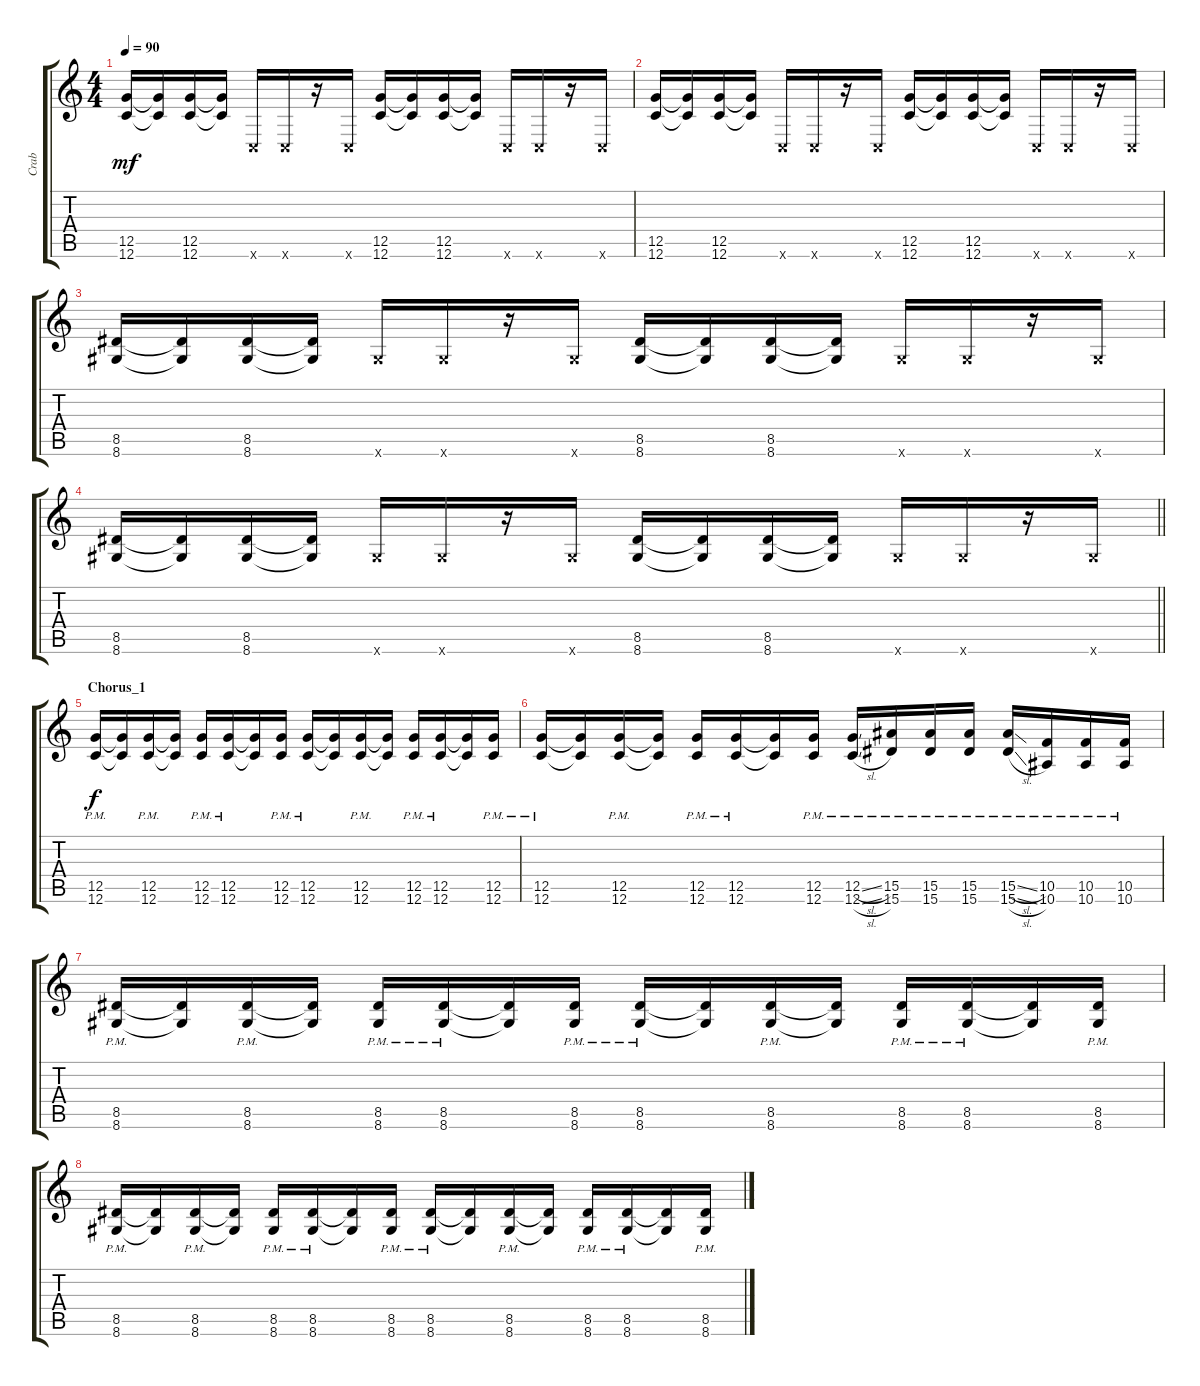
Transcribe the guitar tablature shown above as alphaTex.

\track ("Crab" "Crab") {instrument distortionguitar}
\staff {score tabs}
\tuning (D4 A3 F3 C3 G2 C2) {hide}
\ts (4 4)
\tempo 90
\clef g2
\ks c
(12.5 12.6).16{dy mf} (12.5{t} 12.6{t}).16 (12.5 12.6).16 (12.5{t} 12.6{t}).16 0.6{x}.16 0.6{x}.16 r.16 0.6{x}.16 (12.5 12.6).16 (12.5{t} 12.6{t}).16 (12.5 12.6).16 (12.5{t} 12.6{t}).16 0.6{x}.16 0.6{x}.16 r.16 0.6{x}.16 |
(12.5 12.6).16 (12.5{t} 12.6{t}).16 (12.5 12.6).16 (12.5{t} 12.6{t}).16 0.6{x}.16 0.6{x}.16 r.16 0.6{x}.16 (12.5 12.6).16 (12.5{t} 12.6{t}).16 (12.5 12.6).16 (12.5{t} 12.6{t}).16 0.6{x}.16 0.6{x}.16 r.16 0.6{x}.16 |
(8.5 8.6).16 (8.5{t} 8.6{t}).16 (8.5 8.6).16 (8.5{t} 8.6{t}).16 8.6{x}.16 8.6{x}.16 r.16 8.6{x}.16 (8.5 8.6).16 (8.5{t} 8.6{t}).16 (8.5 8.6).16 (8.5{t} 8.6{t}).16 8.6{x}.16 8.6{x}.16 r.16 8.6{x}.16 |
\barLineRight lightlight
(8.5 8.6).16 (8.5{t} 8.6{t}).16 (8.5 8.6).16 (8.5{t} 8.6{t}).16 8.6{x}.16 8.6{x}.16 r.16 8.6{x}.16 (8.5 8.6).16 (8.5{t} 8.6{t}).16 (8.5 8.6).16 (8.5{t} 8.6{t}).16 8.6{x}.16 8.6{x}.16 r.16 8.6{x}.16 |
\section ("" "Chorus_1")
(12.5{pm} 12.6{pm}).16{dy f} (12.5{t} 12.6{t}).16 (12.5{pm} 12.6{pm}).16 (12.5{t} 12.6{t}).16 (12.5{pm} 12.6{pm}).16 (12.5{pm} 12.6{pm}).16 (12.5{t} 12.6{t}).16 (12.5{pm} 12.6{pm}).16 (12.5{pm} 12.6{pm}).16 (12.5{t} 12.6{t}).16 (12.5{pm} 12.6{pm}).16 (12.5{t} 12.6{t}).16 (12.5{pm} 12.6{pm}).16 (12.5{pm} 12.6{pm}).16 (12.5{t} 12.6{t}).16 (12.5{pm} 12.6{pm}).16 |
(12.5{pm} 12.6{pm}).16 (12.5{t} 12.6{t}).16 (12.5{pm} 12.6{pm}).16 (12.5{t} 12.6{t}).16 (12.5{pm} 12.6{pm}).16 (12.5{pm} 12.6{pm}).16 (12.5{t} 12.6{t}).16 (12.5{pm} 12.6{pm}).16 (12.5{sl pm} 12.6{sl pm}).16 (15.5{pm} 15.6{pm}).16 (15.5{pm} 15.6{pm}).16 (15.5{pm} 15.6{pm}).16 (15.5{sl pm} 15.6{sl pm}).16 (10.5{pm} 10.6{pm}).16 (10.5{pm} 10.6{pm}).16 (10.5{pm} 10.6{pm}).16 |
(8.5{pm} 8.6{pm}).16 (8.5{t} 8.6{t}).16 (8.5{pm} 8.6{pm}).16 (8.5{t} 8.6{t}).16 (8.5{pm} 8.6{pm}).16 (8.5{pm} 8.6{pm}).16 (8.5{t} 8.6{t}).16 (8.5{pm} 8.6{pm}).16 (8.5{pm} 8.6{pm}).16 (8.5{t} 8.6{t}).16 (8.5{pm} 8.6{pm}).16 (8.5{t} 8.6{t}).16 (8.5{pm} 8.6{pm}).16 (8.5{pm} 8.6{pm}).16 (8.5{t} 8.6{t}).16 (8.5{pm} 8.6{pm}).16 |
(8.5{pm} 8.6{pm}).16 (8.5{t} 8.6{t}).16 (8.5{pm} 8.6{pm}).16 (8.5{t} 8.6{t}).16 (8.5{pm} 8.6{pm}).16 (8.5{pm} 8.6{pm}).16 (8.5{t} 8.6{t}).16 (8.5{pm} 8.6{pm}).16 (8.5{pm} 8.6{pm}).16 (8.5{t} 8.6{t}).16 (8.5{pm} 8.6{pm}).16 (8.5{t} 8.6{t}).16 (8.5{pm} 8.6{pm}).16 (8.5{pm} 8.6{pm}).16 (8.5{t} 8.6{t}).16 (8.5{pm} 8.6{pm}).16
